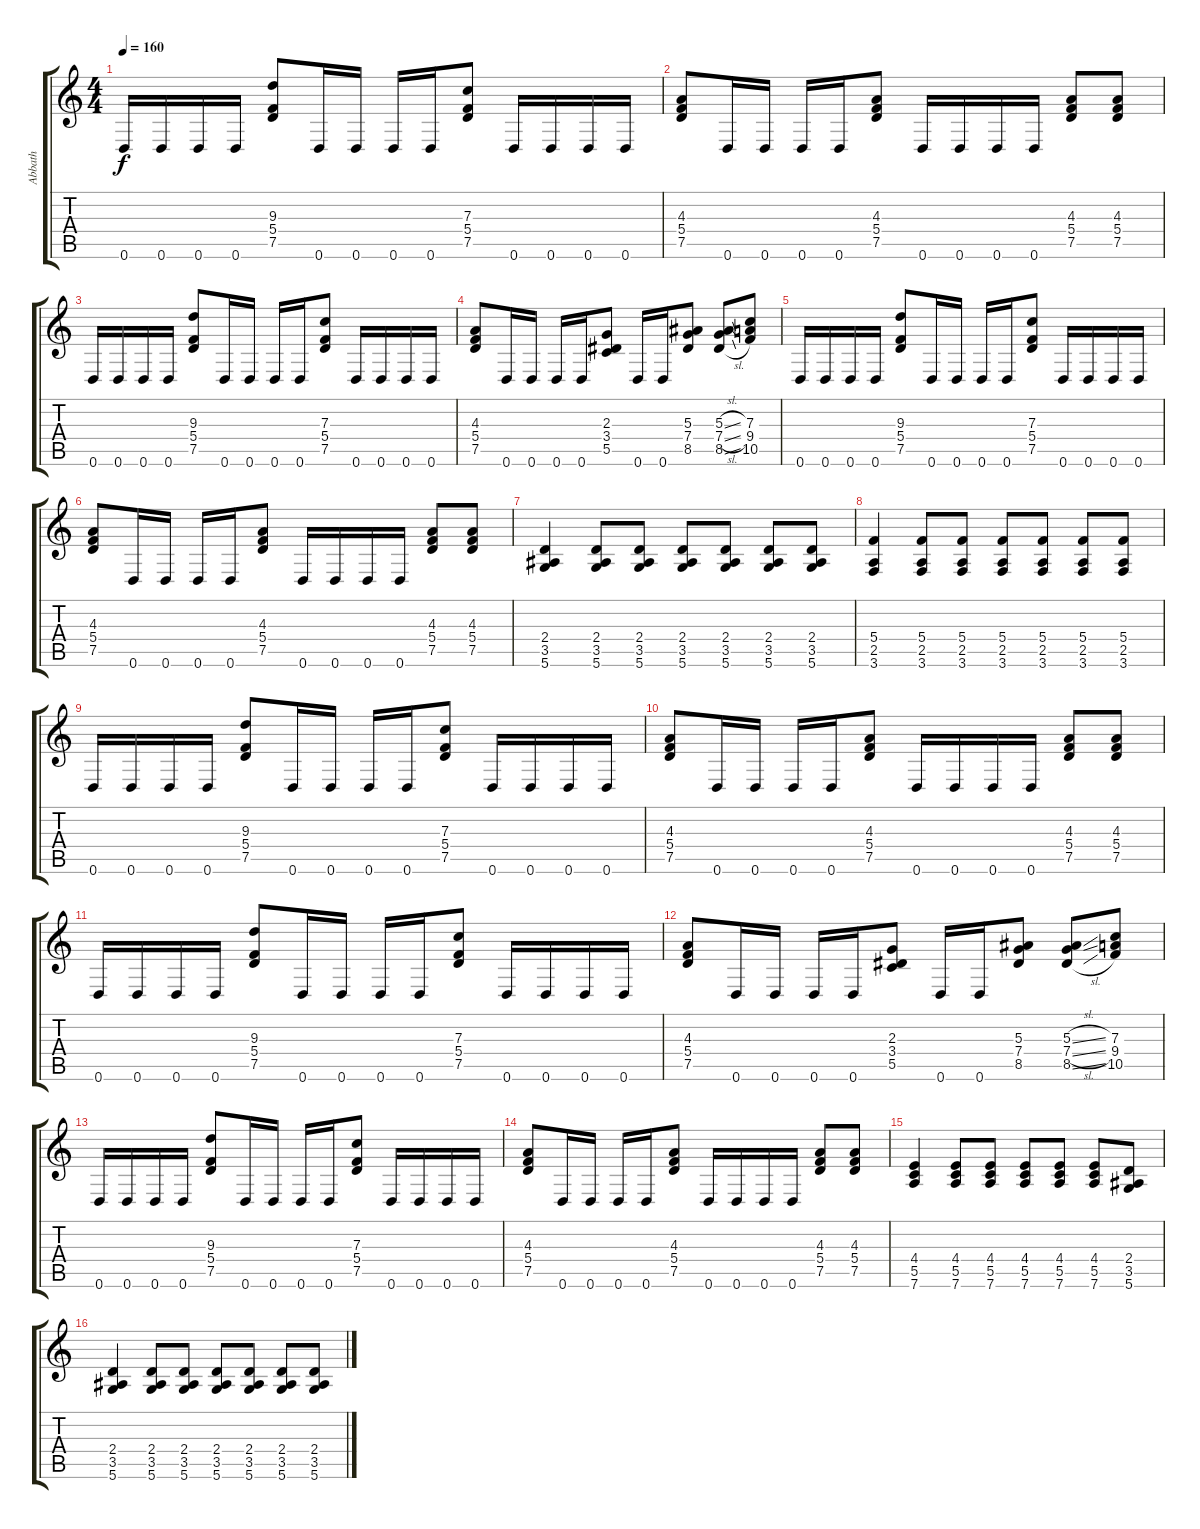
\track ("Abbath" "Abbath") {instrument distortionguitar}
\staff {score tabs}
\tuning (D4 A3 F3 C3 G2 D2) {hide}
\ts (4 4)
\tempo 160
\clef g2
\ks c
0.6.16{dy f} 0.6.16 0.6.16 0.6.16 (9.3 5.4 7.5).8 0.6.16 0.6.16 0.6.16 0.6.16 (7.3 5.4 7.5).8 0.6.16 0.6.16 0.6.16 0.6.16 |
(4.3 5.4 7.5).8 0.6.16 0.6.16 0.6.16 0.6.16 (4.3 5.4 7.5).8 0.6.16 0.6.16 0.6.16 0.6.16 (4.3 5.4 7.5).8 (4.3 5.4 7.5).8 |
0.6.16 0.6.16 0.6.16 0.6.16 (9.3 5.4 7.5).8 0.6.16 0.6.16 0.6.16 0.6.16 (7.3 5.4 7.5).8 0.6.16 0.6.16 0.6.16 0.6.16 |
(4.3 5.4 7.5).8 0.6.16 0.6.16 0.6.16 0.6.16 (2.3 3.4 5.5).8 0.6.16 0.6.16 (5.3 7.4 8.5).8 (5.3{sl} 7.4{sl} 8.5{sl}).8 (7.3 9.4 10.5).8 |
0.6.16 0.6.16 0.6.16 0.6.16 (9.3 5.4 7.5).8 0.6.16 0.6.16 0.6.16 0.6.16 (7.3 5.4 7.5).8 0.6.16 0.6.16 0.6.16 0.6.16 |
(4.3 5.4 7.5).8 0.6.16 0.6.16 0.6.16 0.6.16 (4.3 5.4 7.5).8 0.6.16 0.6.16 0.6.16 0.6.16 (4.3 5.4 7.5).8 (4.3 5.4 7.5).8 |
(2.4 3.5 5.6).4 (2.4 3.5 5.6).8 (2.4 3.5 5.6).8 (2.4 3.5 5.6).8 (2.4 3.5 5.6).8 (2.4 3.5 5.6).8 (2.4 3.5 5.6).8 |
(5.4 2.5 3.6).4 (5.4 2.5 3.6).8 (5.4 2.5 3.6).8 (5.4 2.5 3.6).8 (5.4 2.5 3.6).8 (5.4 2.5 3.6).8 (5.4 2.5 3.6).8 |
0.6.16 0.6.16 0.6.16 0.6.16 (9.3 5.4 7.5).8 0.6.16 0.6.16 0.6.16 0.6.16 (7.3 5.4 7.5).8 0.6.16 0.6.16 0.6.16 0.6.16 |
(4.3 5.4 7.5).8 0.6.16 0.6.16 0.6.16 0.6.16 (4.3 5.4 7.5).8 0.6.16 0.6.16 0.6.16 0.6.16 (4.3 5.4 7.5).8 (4.3 5.4 7.5).8 |
0.6.16 0.6.16 0.6.16 0.6.16 (9.3 5.4 7.5).8 0.6.16 0.6.16 0.6.16 0.6.16 (7.3 5.4 7.5).8 0.6.16 0.6.16 0.6.16 0.6.16 |
(4.3 5.4 7.5).8 0.6.16 0.6.16 0.6.16 0.6.16 (2.3 3.4 5.5).8 0.6.16 0.6.16 (5.3 7.4 8.5).8 (5.3{sl} 7.4{sl} 8.5{sl}).8 (7.3 9.4 10.5).8 |
0.6.16 0.6.16 0.6.16 0.6.16 (9.3 5.4 7.5).8 0.6.16 0.6.16 0.6.16 0.6.16 (7.3 5.4 7.5).8 0.6.16 0.6.16 0.6.16 0.6.16 |
(4.3 5.4 7.5).8 0.6.16 0.6.16 0.6.16 0.6.16 (4.3 5.4 7.5).8 0.6.16 0.6.16 0.6.16 0.6.16 (4.3 5.4 7.5).8 (4.3 5.4 7.5).8 |
(4.4 5.5 7.6).4 (4.4 5.5 7.6).8 (4.4 5.5 7.6).8 (4.4 5.5 7.6).8 (4.4 5.5 7.6).8 (4.4 5.5 7.6).8 (2.4 3.5 5.6).8 |
(2.4 3.5 5.6).4 (2.4 3.5 5.6).8 (2.4 3.5 5.6).8 (2.4 3.5 5.6).8 (2.4 3.5 5.6).8 (2.4 3.5 5.6).8 (2.4 3.5 5.6).8
